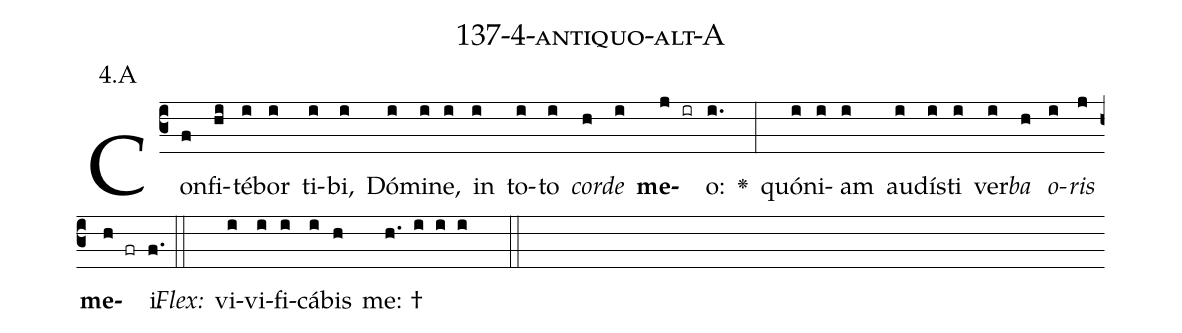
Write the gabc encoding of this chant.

name: 137-4-antiquo-alt-A;
annotation: 4.A;
%%
(c3)Con(f)fi(hi)té(i)bor(i) ti(i)bi,(i) Dó(i)mi(i)ne,(i) in(i) to(i)to(i) <i>cor</i>(h)<i>de</i>(i) <b>me</b>(j ir)o:(i.) <v>\greheightstar</v>(:) quón(i)i(i)am(i) au(i)dís(i)ti(i) ver(i)<i>ba</i>(h) <i>o</i>(i)<i>ris</i>(j) <b>me</b>(h fr)i.(f.) (::)
<i>Flex:</i>()  vi(i)vi(i)fi(i)cá(i)bis(h) me: †(h. i i i  ::)

%E(i) u(h) o(i) u(j) a(h) e.(f.) (::)
